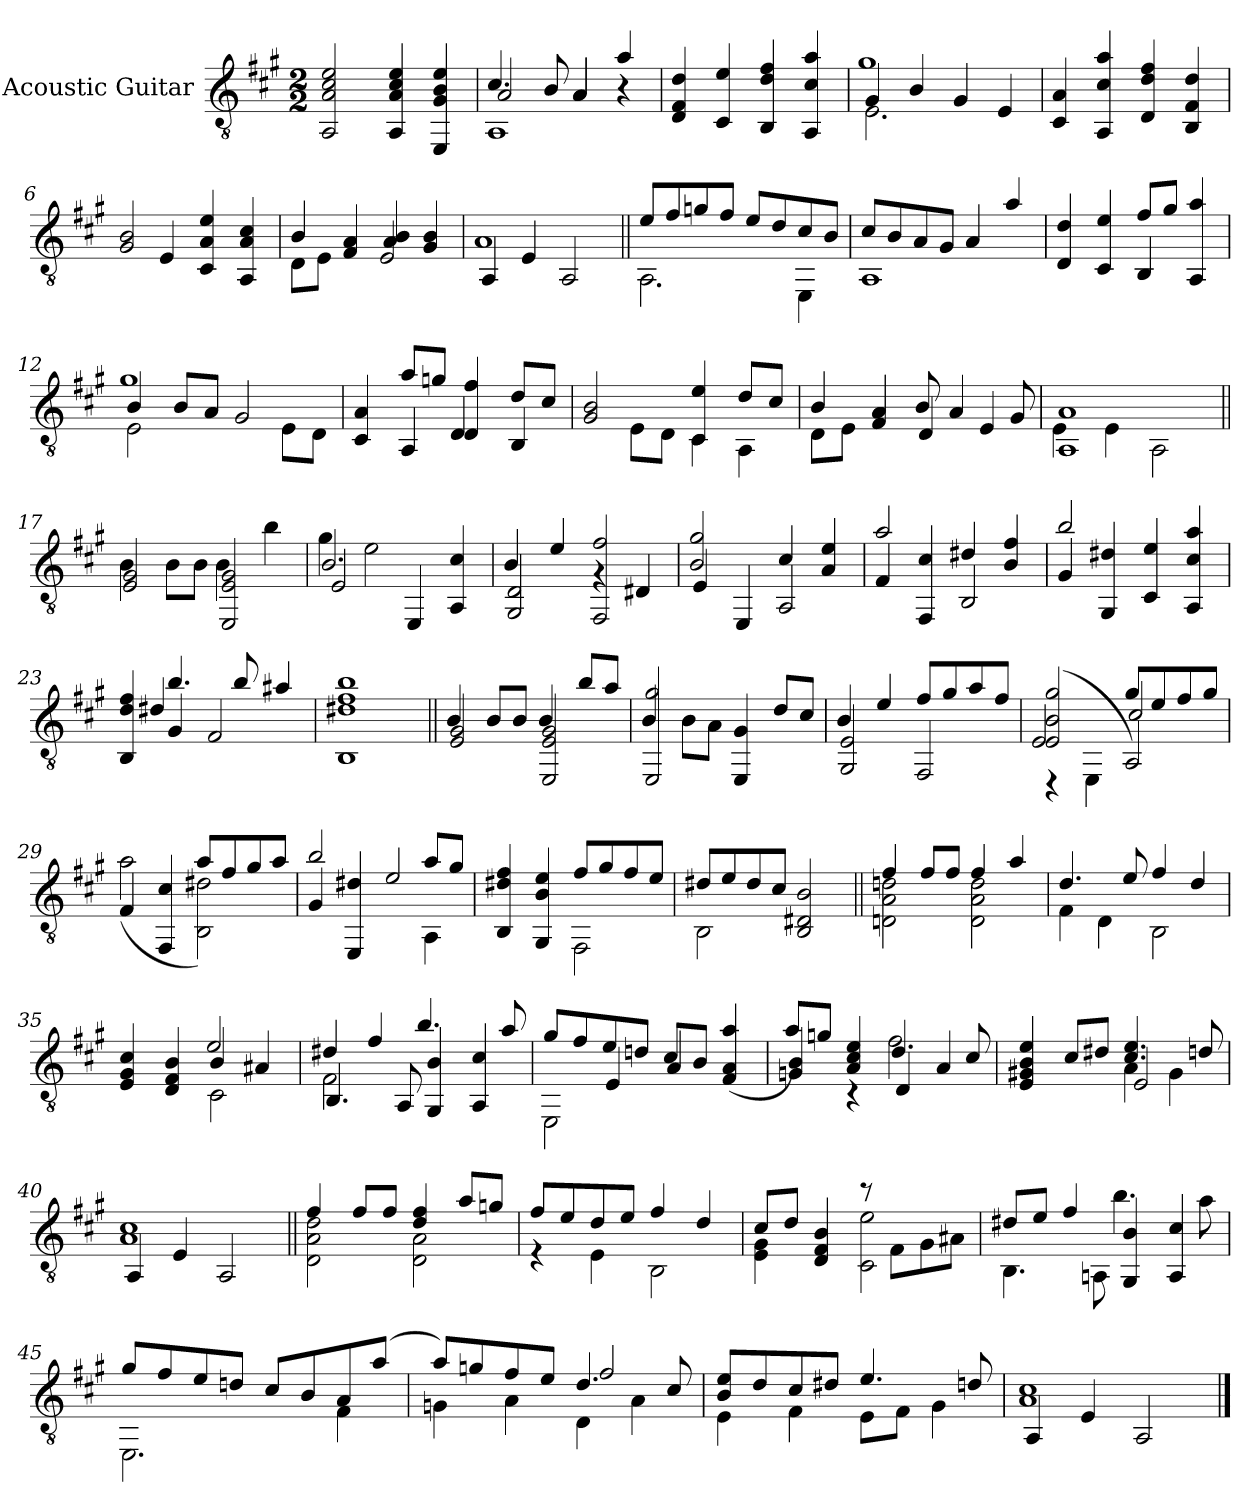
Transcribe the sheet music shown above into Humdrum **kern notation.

**kern
*part1
*staff1
*I"Acoustic Guitar
*I'Ac Gtr
*clefGv2
*k[f#c#g#]
*A:
*M2/2
=1
2AA/ 2A/ 2c#/ 2e/
4AA/ 4A/ 4c#/ 4e/
4EE/ 4G#/ 4B/ 4e/
=2
*^
*	*^
4.c#/	1AA	2A/
8B/	.	.
4A/	.	4A/
4a/	.	4r
*v	*v	*v
=3
4D/ 4F#/ 4d/
4C#/ 4e/
4BB/ 4d/ 4f#/
4AA/ 4c#/ 4a/
=4
*^
*	*^
4G#/	2.E\	1g#
4B/	.	.
4G#/	.	.
4E/	4ryy	.
*v	*v	*v
=5
4C#/ 4A/
4AA/ 4c#/ 4a/
4D/ 4d/ 4f#/
4BB/ 4F#/ 4d/
=6
*^
2G#/ 2B/	4ryy
.	4E/
4C#/ 4A/ 4e/	2ryy
4AA/ 4A/ 4c#/	.
!!LO:LB:g=z	!!
=7	=7
8D\L	4B/
8E\J	.
4F#/ 4A/	4ryy
4A/ 4B/	2E/
4G#/ 4B/	.
=8	=8
4AA/	1A
4E/	.
2AA/	.
=9||	=9||
8e/L	2.AA\
8f#/	.
8gn/	.
8f#/J	.
8e/L	.
8d/	.
8c#/	4EE\
8B/J	.
=10	=10
8c#/L	1AA
8B/	.
8A/	.
8G#/J	.
4A/	.
4a/	.
=11	=11
4D/ 4d/	2ryy
4C#/ 4e/	.
4BB/	8f#/L
.	8g#/J
4AA/ 4a/	4ryy
!!LO:LB:g=z	!!
=12	=12
*	*^
4B/	2E\	1g#
8B/L	.	.
8A/J	.	.
2G#/	4ryy	.
.	8E\L	.
.	8D\J	.
*	*v	*v
=13	=13
4C#/ 4A/	4ryy
8a/L	4AA/
8gn/J	.
4D/ 4f#/	4D/
8d/L	4BB/
8c#/J	.
=14	=14
2G#/ 2B/	4ryy
.	8E\L
.	8D\J
4C#/ 4e/	4C#\
8d/L	4AA\
8c#/J	.
=15	=15
8D\L	4B/
8E\J	.
4F#/ 4A/	4A/
4D/	8B/
.	4A/
4E/	.
.	8G#/
!!LO:LB:g=z	!!
=16	=16
1AA 1A	4E\
.	4E\
.	2AA\
=17||	=17||
2E/ 2G#/	4B\
.	8B\L
.	8B\J
2EE/ 2E/ 2G#/	4B\
.	4b\
=18	=18
*	*^
2.B/	4g#\	2E/
.	2e\	.
.	.	4EE/
4AA/ 4c#/	4ryy	4ryy
*	*v	*v
=19	=19
2GG#/ 2D/	4B/
.	4e/
2FF#/ 2f#/	4rG
.	4D#X/
=20	=20
4E/	2B/ 2g#/
4EE/	.
4c#/	2AA/
4A/ 4e/	.
!!LO:LB:g=z	!!
=21	=21
4F#/	2a/
4FF#/ 4c#/	.
4d#X/	2BB/
4B/ 4f#/	.
=22	=22
4G#/	2b/
4GG#/ 4d#X/	.
4C#/ 4e/	2ryy
4AA/ 4c#/ 4a/	.
=23	=23
4BB/ 4d/ 4f#/	4d#X/
4.b/	4G#/
.	2F#/
8b/	.
4a#X/	.
*v	*v
=24
1BB 1d#X 1f# 1b
=25||
*^
4B/	2E/ 2G#/
8B/L	.
8B/J	.
4B/	2EE/ 2E/ 2G#/
8b/L	.
8a/J	.
=26	=26
4B/	2EE/ 2g#/
8B\L	.
8A\J	.
4EE/ 4G#/	2ryy
8d/L	.
8c#/J	.
!!LO:LB:g=z	!!
=27	=27
4B/	2GG#/ 2E/
4e/	.
8f#/L	2FF#/
8g#/	.
8a/	.
8f#/J	.
=28	=28
*	*^
(2E/ 2B/ 2g#/	4rDD	2E/
.	4EE\	.
2AA/)	8g#/L	2c#/
.	8e/	.
.	8f#/	.
.	8g#/J	.
*	*v	*v
=29	=29
4F#/	(2a\
4FF#/ 4c#/	.
8a/L	2BB\ 2d#X\)
8f#/	.
8g#/	.
8a/J	.
=30	=30
*	*^
4G#/	2.ryy	2b/
4EE/ 4d#X/	.	.
4ryy	.	2e/
8a/L	4AA\	.
8g#/J	.	.
*	*v	*v
!!LO:LB:g=z
=31	=31
4BB/ 4d#X/ 4f#/	2ryy
4GG#/ 4B/ 4e/	.
8f#/L	2FF#\
8g#/	.
8f#/	.
8e/J	.
=32	=32
8d#X/L	2BB\
8e/	.
8d#/	.
8c#/J	.
2BB/ 2D#X/ 2B/	2ryy
=33||	=33||
4f#/	2Dn\ 2A\ 2dn\
8f#/L	.
8f#/J	.
4f#/	2D\ 2A\ 2d\
4a/	.
=34	=34
4.d/	4F#\
.	4D\
8e/	.
4f#/	2BB\
4d/	.
=35	=35
*	*^
4E/ 4G#/ 4c#/	2ryy	2ryy
4D/ 4F#/ 4B/	.	.
4B/	2C#\	2e/
4A#X/	.	.
!!LO:LB:g=z	!!	!!
=36	=36	=36
4d#X/	2F#\	4.BB/
4f#/	.	.
.	.	8AA/
4GG#/ 4B/	2ryy	4.b/
4AA/ 4c#/	.	.
.	.	8a/
=37	=37	=37
8g#/L	2EE\	4ryy
8f#/	.	.
8e/	.	4E/
8dn/J	.	.
8c#/L	2ryy	4A/
8B/J	.	.
(4F#/ 4A/ 4a/	.	4ryy
=38	=38	=38
8a/L)	2ryy	4Gn/ 4B/
8gn/J	.	.
4A/ 4c#/ 4e/	.	4r
4.d/	2f#\	4D/
.	.	4A/
8c#/	.	.
=39	=39	=39
4E/ 4G#X/ 4B/ 4e/	2ryy	2ryy
8c#/L	.	.
8d#X/J	.	.
4.c#/ 4.e/	4A\	2E/
.	4G#\	.
8dn/	.	.
*	*v	*v
!!LO:LB:g=z
=40	=40
4AA/	1A 1c#
4E/	.
2AA/	.
=41||	=41||
4f#/	2D\ 2A\ 2d\
8f#/L	.
8f#/J	.
4d/ 4f#/	2D\ 2A\
8a/L	.
8gn/J	.
=42	=42
8f#/L	4rE
8e/	.
8d/	4E\
8e/J	.
4f#/	2BB\
4d/	.
=43	=43
8c#/L	4E\ 4G#\
8d/J	.
4D/ 4F#/ 4B/	4ryy
8r	2C#\ 2e\
8F#\L	.
8G#\	.
8A#X\J	.
!!LO:PB:g=z	!!
=44	=44
8d#X/L	4.BB\
8e/J	.
4f#/	.
.	8AAn\
4GG#/ 4B/	4.b\
4AA/ 4c#/	.
.	8a\
=45	=45
8g#/L	2.EE\
8f#/	.
8e/	.
8dn/J	.
8c#/L	.
8B/	.
8A/	4F#\
(8a/J	.
=46	=46
*	*^
8a/L)	4Gn\	2ryy
8gn/	.	.
8f#/	4A\	.
8e/J	.	.
4.d/	4D\	2f#/
.	4A\	.
8c#/	.	.
*	*v	*v
=47	=47
8B/ 8e/L	4E\
8d/	.
8c#/	4F#\
8d#X/J	.
4.e/	8E\L
.	8F#\J
.	4G#\
8dn/	.
=48	=48
4AA/	1A 1c#
4E/	.
2AA/	.
*v	*v
==
*-
